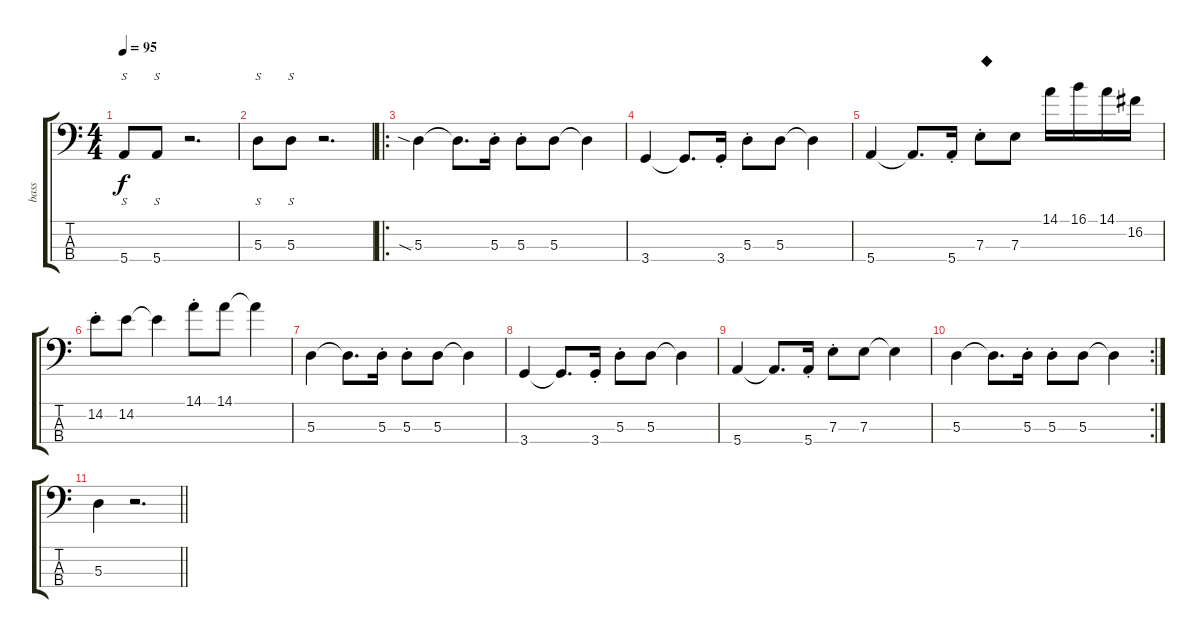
\track ("bass" "bass") {instrument electricbassfinger}
\staff {score tabs}
\tuning (G2 D2 A1 E1) {hide}
\ts (4 4)
\tempo 95
\clef f4
\ks c
5.4.8{s dy f} 5.4.8{s} r.2{d} |
5.3.8{s} 5.3.8{s} r.2{d} |
\ro
5.3{sia}.4 5.3{t}.8{d} 5.3{st}.16 5.3{st}.8 5.3.8 5.3{t}.4 |
3.4.4 3.4{t}.8{d} 3.4{st}.16 5.3{st}.8 5.3.8 5.3{t}.4 |
5.4.4 5.4{t}.8{d} 5.4{st}.16 7.3{st}.8{txt "◆"} 7.3.8 14.1.16 16.1.16 14.1.16 16.2.16 |
14.2{st}.8 14.2.8 14.2{t}.4 14.1{st}.8 14.1.8 14.1{t}.4 |
5.3.4 5.3{t}.8{d} 5.3{st}.16 5.3{st}.8 5.3.8 5.3{t}.4 |
3.4.4 3.4{t}.8{d} 3.4{st}.16 5.3{st}.8 5.3.8 5.3{t}.4 |
5.4.4 5.4{t}.8{d} 5.4{st}.16 7.3{st}.8 7.3.8 7.3{t}.4 |
\rc 2
5.3.4 5.3{t}.8{d} 5.3{st}.16 5.3{st}.8 5.3.8 5.3{t}.4 |
\barLineRight lightlight
5.3.4 r.2{d}
